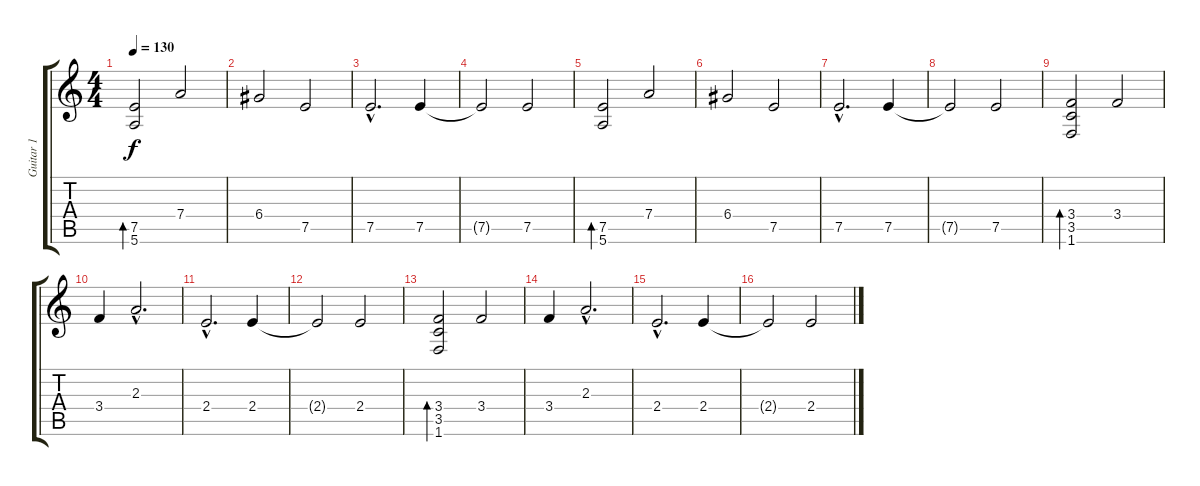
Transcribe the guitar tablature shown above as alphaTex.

\track ("Guitar 1" "Guitar 1") {instrument distortionguitar}
\staff {score tabs}
\tuning (E4 B3 G3 D3 A2 E2) {hide}
\ts (4 4)
\tempo 130
\clef g2
\ks c
(7.5 5.6).2{bd 120 dy f} 7.4.2 |
6.4.2 7.5.2 |
7.5{hac}.2{d} 7.5.4 |
7.5{t}.2 7.5.2 |
(7.5 5.6).2{bd 120} 7.4.2 |
6.4.2 7.5.2 |
7.5{hac}.2{d} 7.5.4 |
7.5{t}.2 7.5.2 |
(3.4 3.5 1.6).2{bd 120} 3.4.2 |
3.4.4 2.3{hac}.2{d} |
2.4{hac}.2{d} 2.4.4 |
2.4{t}.2 2.4.2 |
(3.4 3.5 1.6).2{bd 120} 3.4.2 |
3.4.4 2.3{hac}.2{d} |
2.4{hac}.2{d} 2.4.4 |
2.4{t}.2 2.4.2
